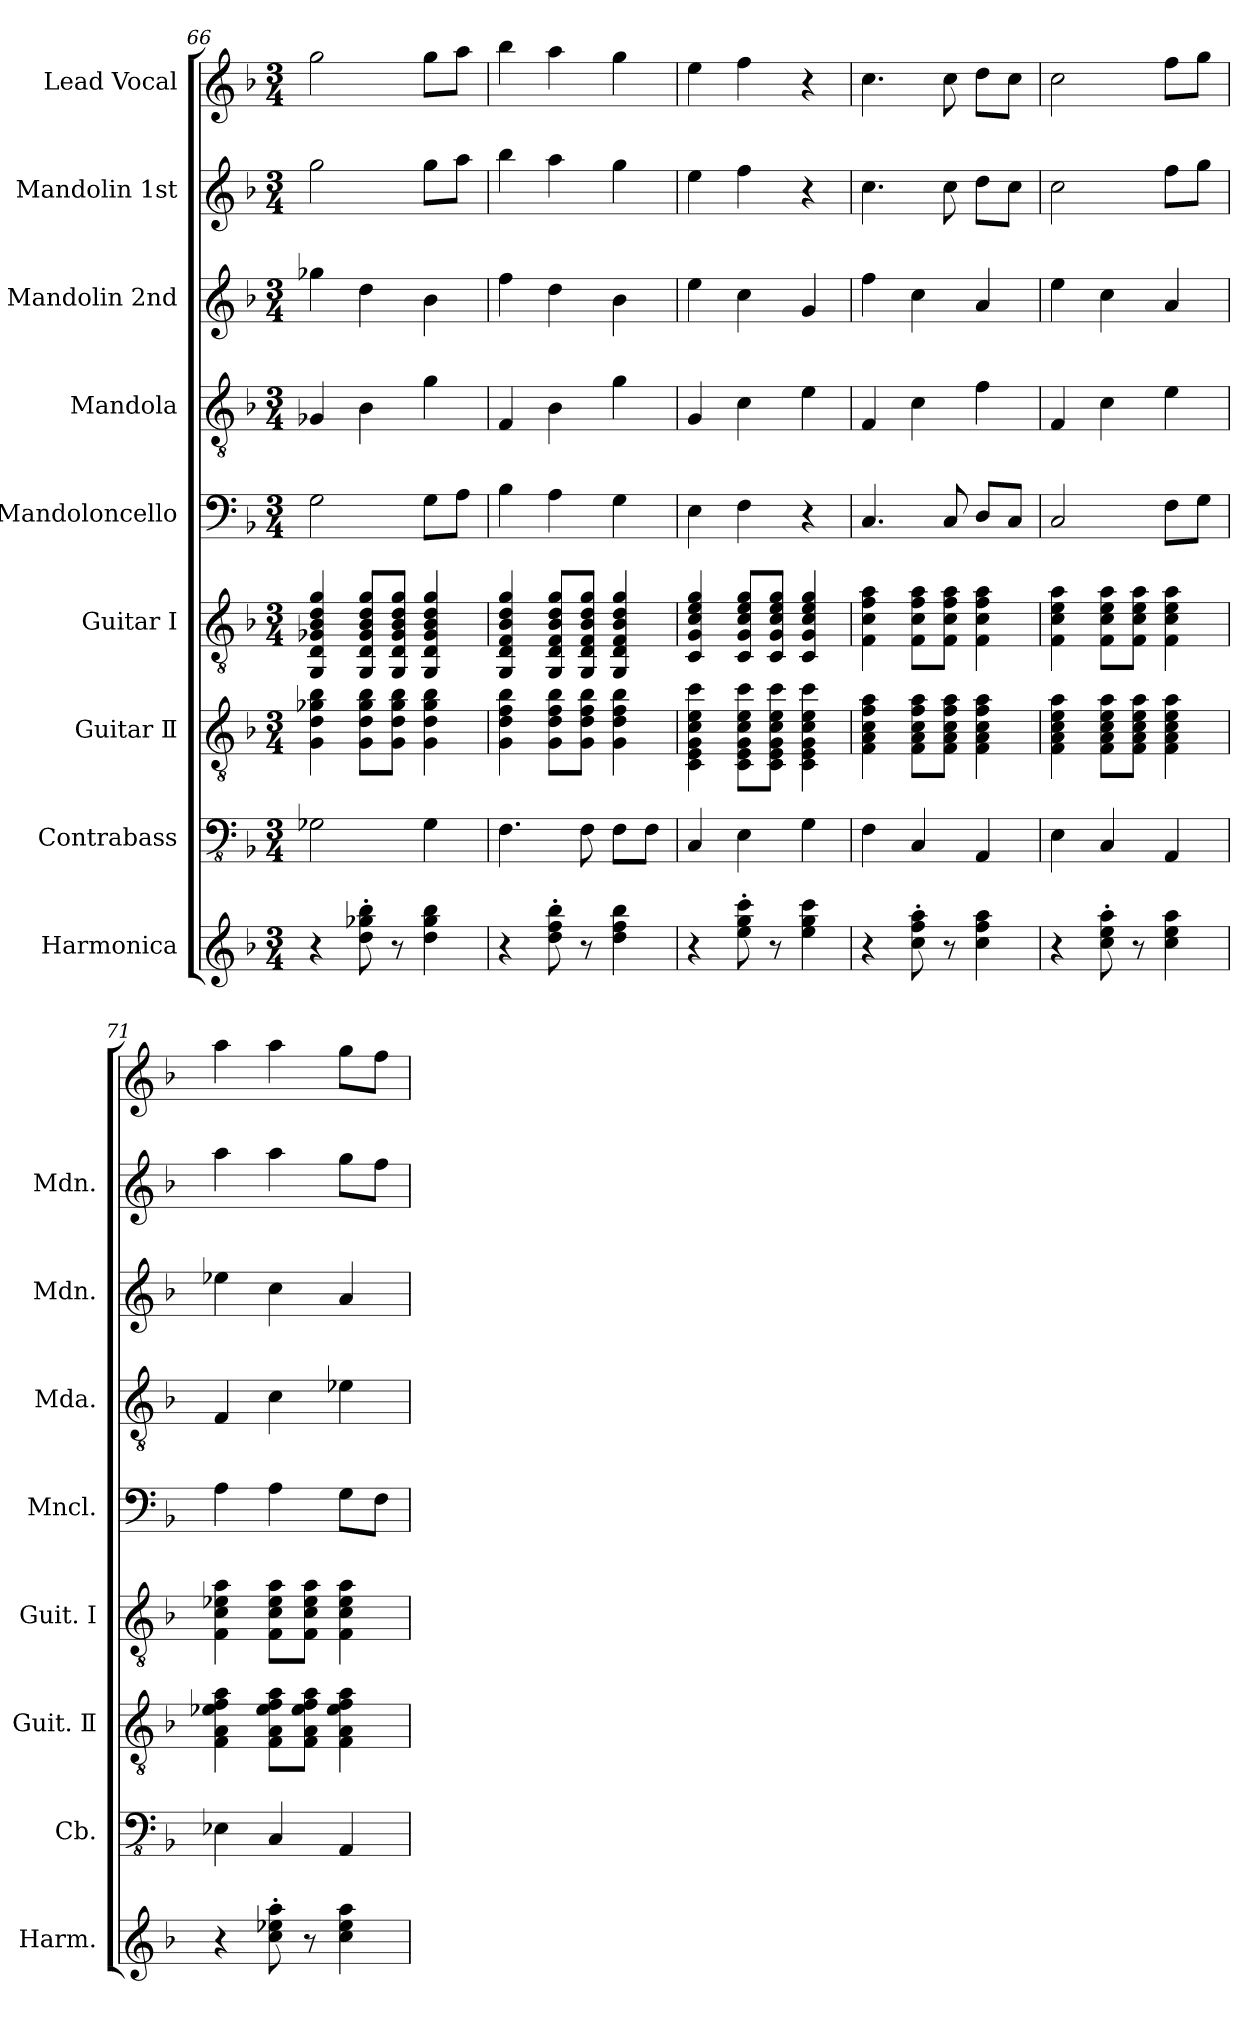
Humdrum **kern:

**kern	**kern	**kern	**kern	**kern	**kern	**kern	**kern	**kern
*part9	*part8	*part7	*part6	*part5	*part4	*part3	*part2	*part1
*staff9	*staff8	*staff7	*staff6	*staff5	*staff4	*staff3	*staff2	*staff1
*I"Harmonica	*I"Contrabass	*I"Guitar Ⅱ	*I"Guitar Ⅰ	*I"Mandoloncello	*I"Mandola	*I"Mandolin 2nd	*I"Mandolin 1st	*I"Lead Vocal
*I'Harm.	*I'Cb.	*I'Guit. Ⅱ	*I'Guit. Ⅰ	*I'Mncl.	*I'Mda.	*I'Mdn.	*I'Mdn.	*
*clefG2	*clefFv4	*clefGv2	*clefGv2	*clefF4	*clefGv2	*clefG2	*clefG2	*clefG2
*k[b-]	*k[b-]	*k[b-]	*k[b-]	*k[b-]	*k[b-]	*k[b-]	*k[b-]	*k[b-]
*M3/4	*M3/4	*M3/4	*M3/4	*M3/4	*M3/4	*M3/4	*M3/4	*M3/4
=66	=66	=66	=66	=66	=66	=66	=66	=66
4r	2GG-X	4G 4d 4g-X 4b-	4GG 4D 4G-X 4B- 4d 4g	2G	4G-X	4gg-X	2gg	2gg
8dd' 8gg-X' 8bb-'	.	8G 8d 8g- 8b-L	8GG 8D 8G- 8B- 8d 8gL	.	4B-	4dd	.	.
8r	.	8G 8d 8g- 8b-J	8GG 8D 8G- 8B- 8d 8gJ	.	.	.	.	.
4dd 4gg- 4bb-	4GG-	4G 4d 4g- 4b-	4GG 4D 4G- 4B- 4d 4g	8GL	4g	4b-	8ggL	8ggL
.	.	.	.	8AJ	.	.	8aaJ	8aaJ
=67	=67	=67	=67	=67	=67	=67	=67	=67
4r	4.FF	4G 4d 4f 4b-	4GG 4D 4F 4B- 4d 4g	4B-	4F	4ff	4bb-	4bb-
8dd' 8ff' 8bb-'	.	8G 8d 8f 8b-L	8GG 8D 8F 8B- 8d 8gL	4A	4B-	4dd	4aa	4aa
8r	8FF	8G 8d 8f 8b-J	8GG 8D 8F 8B- 8d 8gJ	.	.	.	.	.
4dd 4ff 4bb-	8FFL	4G 4d 4f 4b-	4GG 4D 4F 4B- 4d 4g	4G	4g	4b-	4gg	4gg
.	8FFJ	.	.	.	.	.	.	.
=68	=68	=68	=68	=68	=68	=68	=68	=68
4r	4CC	4C 4E 4G 4c 4e 4cc	4C 4G 4c 4e 4g	4E	4G	4ee	4ee	4ee
8ee' 8gg' 8ccc'	4EE	8C 8E 8G 8c 8e 8ccL	8C 8G 8c 8e 8gL	4F	4c	4cc	4ff	4ff
8r	.	8C 8E 8G 8c 8e 8ccJ	8C 8G 8c 8e 8gJ	.	.	.	.	.
4ee 4gg 4ccc	4GG	4C 4E 4G 4c 4e 4cc	4C 4G 4c 4e 4g	4r	4e	4g	4r	4r
=69	=69	=69	=69	=69	=69	=69	=69	=69
4r	4FF	4F 4A 4c 4f 4a	4F 4c 4f 4a	4.C	4F	4ff	4.cc	4.cc
8cc' 8ff' 8aa'	4CC	8F 8A 8c 8f 8aL	8F 8c 8f 8aL	.	4c	4cc	.	.
8r	.	8F 8A 8c 8f 8aJ	8F 8c 8f 8aJ	8C	.	.	8cc	8cc
4cc 4ff 4aa	4AAA	4F 4A 4c 4f 4a	4F 4c 4f 4a	8DL	4f	4a	8ddL	8ddL
.	.	.	.	8CJ	.	.	8ccJ	8ccJ
=70	=70	=70	=70	=70	=70	=70	=70	=70
4r	4EE	4F 4A 4c 4e 4a	4F 4c 4e 4a	2C	4F	4ee	2cc	2cc
8cc' 8ee' 8aa'	4CC	8F 8A 8c 8e 8aL	8F 8c 8e 8aL	.	4c	4cc	.	.
8r	.	8F 8A 8c 8e 8aJ	8F 8c 8e 8aJ	.	.	.	.	.
4cc 4ee 4aa	4AAA	4F 4A 4c 4e 4a	4F 4c 4e 4a	8FL	4e	4a	8ffL	8ffL
.	.	.	.	8GJ	.	.	8ggJ	8ggJ
=71	=71	=71	=71	=71	=71	=71	=71	=71
4r	4EE-X	4F 4A 4e-X 4f 4a	4F 4c 4e-X 4a	4A	4F	4ee-X	4aa	4aa
8cc' 8ee-X' 8aa'	4CC	8F 8A 8e- 8f 8aL	8F 8c 8e- 8aL	4A	4c	4cc	4aa	4aa
8r	.	8F 8A 8e- 8f 8aJ	8F 8c 8e- 8aJ	.	.	.	.	.
4cc 4ee- 4aa	4AAA	4F 4A 4e- 4f 4a	4F 4c 4e- 4a	8GL	4e-X	4a	8ggL	8ggL
.	.	.	.	8FJ	.	.	8ffJ	8ffJ
=	=	=	=	=	=	=	=	=
*-	*-	*-	*-	*-	*-	*-	*-	*-
